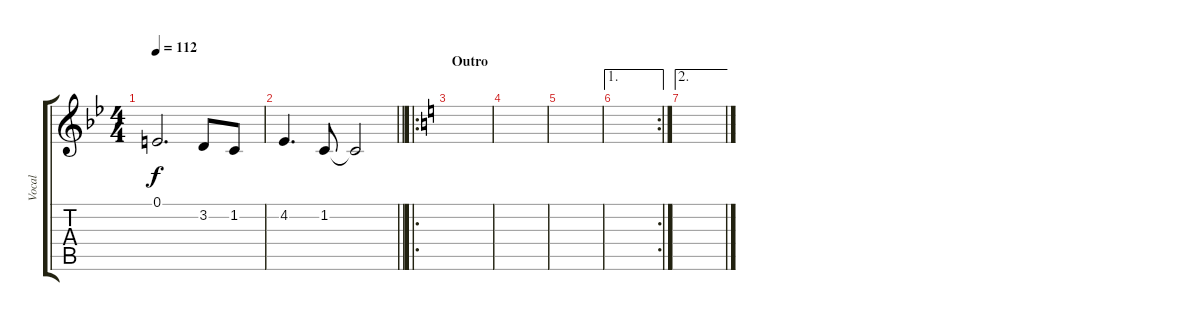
\track ("Vocal" "Vocal") {instrument viola}
\staff {score tabs}
\tuning (E4 B3 G3 D3 A2 E2) {hide}
\ts (4 4)
\tempo 112
\clef g2
\ks bb
0.1.2{d dy f} 3.2.8 1.2.8 |
\barLineRight lightlight
4.2.4{d} 1.2.8 1.2{t}.2 |
\ro
\section ("" "Outro")
\ks c
|
|
|
\ae 1
\rc 2
|
\ae 2
